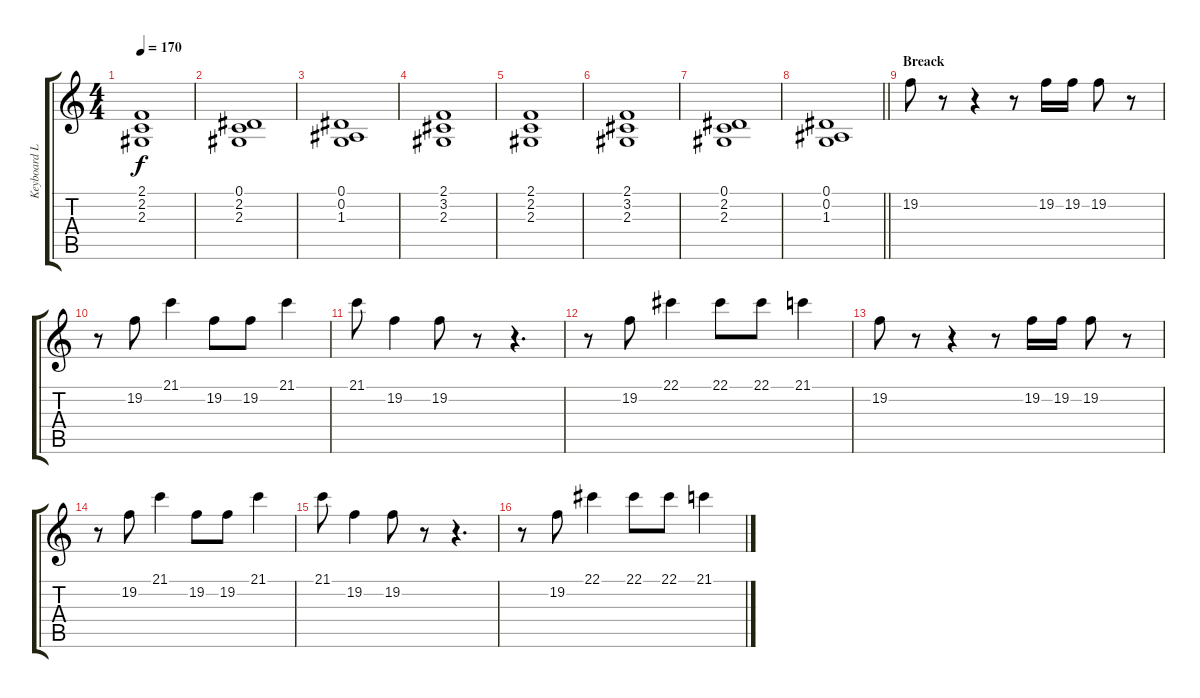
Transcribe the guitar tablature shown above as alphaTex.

\track ("Keyboard L" "Keyboard L") {instrument stringensemble1}
\staff {score tabs}
\tuning (Eb4 Bb3 Gb3 Db3 Ab2 Eb2) {hide}
\ts (4 4)
\tempo 170
\clef g2
\ks c
(2.1 2.2 2.3).1{dy f} |
(0.1 2.2 2.3).1 |
(0.1 0.2 1.3).1 |
(2.1 3.2 2.3).1 |
(2.1 2.2 2.3).1 |
(2.1 3.2 2.3).1 |
(0.1 2.2 2.3).1 |
\barLineRight lightlight
(0.1 0.2 1.3).1 |
\section ("" "Breack")
19.2.8 r.8 r.4 r.8 19.2.16 19.2.16 19.2.8 r.8 |
r.8 19.2.8 21.1.4 19.2.8 19.2.8 21.1.4 |
21.1.8 19.2.4 19.2.8 r.8 r.4{d} |
r.8 19.2.8 22.1.4 22.1.8 22.1.8 21.1.4 |
19.2.8 r.8 r.4 r.8 19.2.16 19.2.16 19.2.8 r.8 |
r.8 19.2.8 21.1.4 19.2.8 19.2.8 21.1.4 |
21.1.8 19.2.4 19.2.8 r.8 r.4{d} |
r.8 19.2.8 22.1.4 22.1.8 22.1.8 21.1.4
